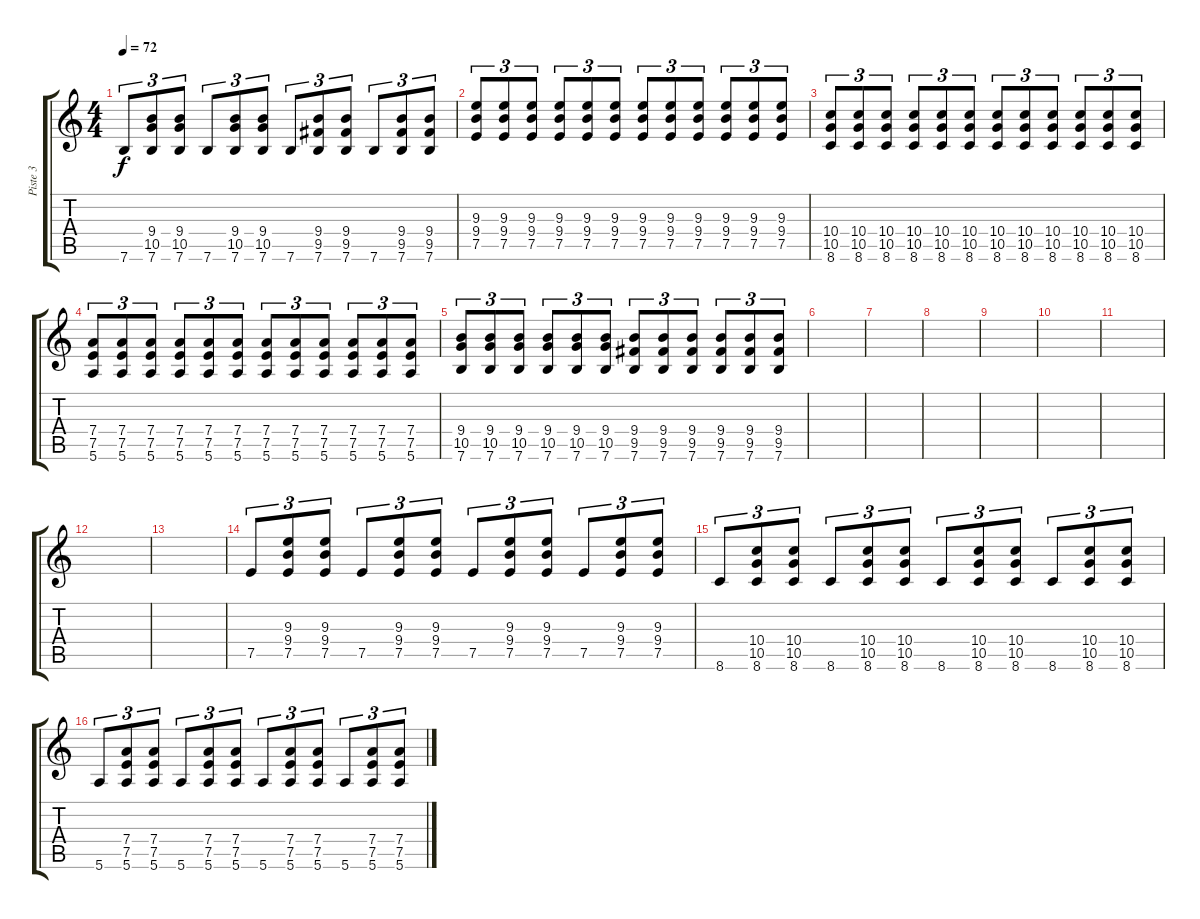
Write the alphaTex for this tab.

\track ("Piste 3" "Piste 3") {instrument distortionguitar}
\staff {score tabs}
\tuning (E4 B3 G3 D3 A2 E2) {hide}
\ts (4 4)
\tempo 72
\clef g2
\ks c
7.6.8{tu (3 2) dy f} (9.4 10.5 7.6).8{tu (3 2)} (9.4 10.5 7.6).8{tu (3 2)} 7.6.8{tu (3 2)} (9.4 10.5 7.6).8{tu (3 2)} (9.4 10.5 7.6).8{tu (3 2)} 7.6.8{tu (3 2)} (9.4 9.5 7.6).8{tu (3 2)} (9.4 9.5 7.6).8{tu (3 2)} 7.6.8{tu (3 2)} (9.4 9.5 7.6).8{tu (3 2)} (9.4 9.5 7.6).8{tu (3 2)} |
(9.3 9.4 7.5).8{tu (3 2)} (9.3 9.4 7.5).8{tu (3 2)} (9.3 9.4 7.5).8{tu (3 2)} (9.3 9.4 7.5).8{tu (3 2)} (9.3 9.4 7.5).8{tu (3 2)} (9.3 9.4 7.5).8{tu (3 2)} (9.3 9.4 7.5).8{tu (3 2)} (9.3 9.4 7.5).8{tu (3 2)} (9.3 9.4 7.5).8{tu (3 2)} (9.3 9.4 7.5).8{tu (3 2)} (9.3 9.4 7.5).8{tu (3 2)} (9.3 9.4 7.5).8{tu (3 2)} |
(10.4 10.5 8.6).8{tu (3 2)} (10.4 10.5 8.6).8{tu (3 2)} (10.4 10.5 8.6).8{tu (3 2)} (10.4 10.5 8.6).8{tu (3 2)} (10.4 10.5 8.6).8{tu (3 2)} (10.4 10.5 8.6).8{tu (3 2)} (10.4 10.5 8.6).8{tu (3 2)} (10.4 10.5 8.6).8{tu (3 2)} (10.4 10.5 8.6).8{tu (3 2)} (10.4 10.5 8.6).8{tu (3 2)} (10.4 10.5 8.6).8{tu (3 2)} (10.4 10.5 8.6).8{tu (3 2)} |
(7.4 7.5 5.6).8{tu (3 2)} (7.4 7.5 5.6).8{tu (3 2)} (7.4 7.5 5.6).8{tu (3 2)} (7.4 7.5 5.6).8{tu (3 2)} (7.4 7.5 5.6).8{tu (3 2)} (7.4 7.5 5.6).8{tu (3 2)} (7.4 7.5 5.6).8{tu (3 2)} (7.4 7.5 5.6).8{tu (3 2)} (7.4 7.5 5.6).8{tu (3 2)} (7.4 7.5 5.6).8{tu (3 2)} (7.4 7.5 5.6).8{tu (3 2)} (7.4 7.5 5.6).8{tu (3 2)} |
(9.4 10.5 7.6).8{tu (3 2)} (9.4 10.5 7.6).8{tu (3 2)} (9.4 10.5 7.6).8{tu (3 2)} (9.4 10.5 7.6).8{tu (3 2)} (9.4 10.5 7.6).8{tu (3 2)} (9.4 10.5 7.6).8{tu (3 2)} (9.4 9.5 7.6).8{tu (3 2)} (9.4 9.5 7.6).8{tu (3 2)} (9.4 9.5 7.6).8{tu (3 2)} (9.4 9.5 7.6).8{tu (3 2)} (9.4 9.5 7.6).8{tu (3 2)} (9.4 9.5 7.6).8{tu (3 2)} |
|
|
|
|
|
|
|
|
7.5.8{tu (3 2)} (9.3 9.4 7.5).8{tu (3 2)} (9.3 9.4 7.5).8{tu (3 2)} 7.5.8{tu (3 2)} (9.3 9.4 7.5).8{tu (3 2)} (9.3 9.4 7.5).8{tu (3 2)} 7.5.8{tu (3 2)} (9.3 9.4 7.5).8{tu (3 2)} (9.3 9.4 7.5).8{tu (3 2)} 7.5.8{tu (3 2)} (9.3 9.4 7.5).8{tu (3 2)} (9.3 9.4 7.5).8{tu (3 2)} |
8.6.8{tu (3 2)} (10.4 10.5 8.6).8{tu (3 2)} (10.4 10.5 8.6).8{tu (3 2)} 8.6.8{tu (3 2)} (10.4 10.5 8.6).8{tu (3 2)} (10.4 10.5 8.6).8{tu (3 2)} 8.6.8{tu (3 2)} (10.4 10.5 8.6).8{tu (3 2)} (10.4 10.5 8.6).8{tu (3 2)} 8.6.8{tu (3 2)} (10.4 10.5 8.6).8{tu (3 2)} (10.4 10.5 8.6).8{tu (3 2)} |
5.6.8{tu (3 2)} (7.4 7.5 5.6).8{tu (3 2)} (7.4 7.5 5.6).8{tu (3 2)} 5.6.8{tu (3 2)} (7.4 7.5 5.6).8{tu (3 2)} (7.4 7.5 5.6).8{tu (3 2)} 5.6.8{tu (3 2)} (7.4 7.5 5.6).8{tu (3 2)} (7.4 7.5 5.6).8{tu (3 2)} 5.6.8{tu (3 2)} (7.4 7.5 5.6).8{tu (3 2)} (7.4 7.5 5.6).8{tu (3 2)}
